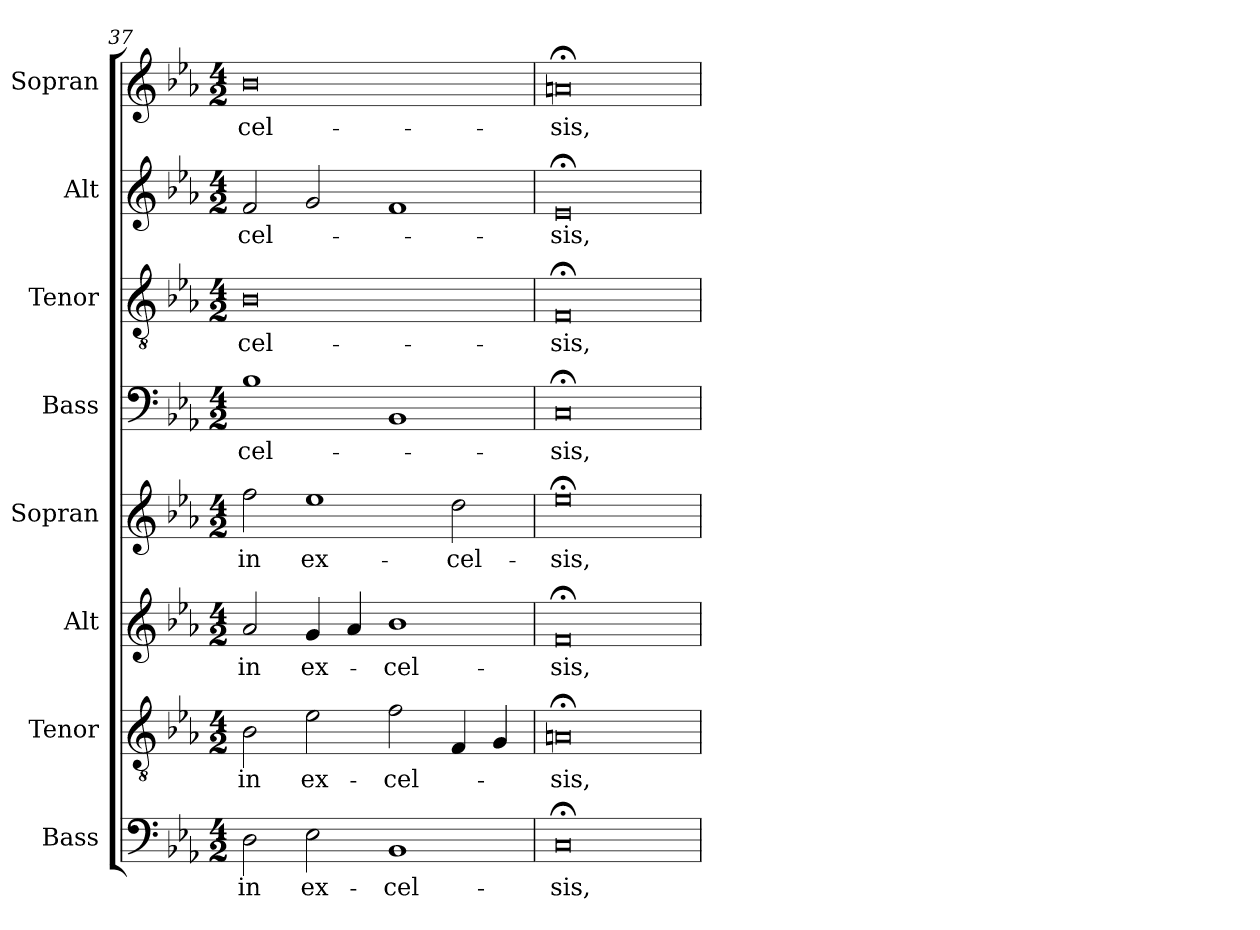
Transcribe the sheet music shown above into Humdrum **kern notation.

**kern	**text	**kern	**text	**kern	**text	**kern	**text	**kern	**text	**kern	**text	**kern	**text	**kern	**text
*part8	*part8	*part7	*part7	*part6	*part6	*part5	*part5	*part4	*part4	*part3	*part3	*part2	*part2	*part1	*part1
*staff8	*staff8	*staff7	*staff7	*staff6	*staff6	*staff5	*staff5	*staff4	*staff4	*staff3	*staff3	*staff2	*staff2	*staff1	*staff1
*I"Bass	*	*I"Tenor	*	*I"Alt	*	*I"Sopran	*	*I"Bass	*	*I"Tenor	*	*I"Alt	*	*I"Sopran	*
*I'B.	*	*I'T.	*	*I'A.	*	*I'S.	*	*I'B.	*	*I'T.	*	*I'A.	*	*I'S.	*
!!LO:LB:g=z
*clefF4	*	*clefGv2	*	*clefG2	*	*clefG2	*	*clefF4	*	*clefGv2	*	*clefG2	*	*clefG2	*
*k[b-e-a-]	*	*k[b-e-a-]	*	*k[b-e-a-]	*	*k[b-e-a-]	*	*k[b-e-a-]	*	*k[b-e-a-]	*	*k[b-e-a-]	*	*k[b-e-a-]	*
*E-:	*	*E-:	*	*E-:	*	*E-:	*	*E-:	*	*E-:	*	*E-:	*	*E-:	*
*M4/2	*	*M4/2	*	*M4/2	*	*M4/2	*	*M4/2	*	*M4/2	*	*M4/2	*	*M4/2	*
=37	=37	=37	=37	=37	=37	=37	=37	=37	=37	=37	=37	=37	=37	=37	=37
!	!LO:LY:b	!	!LO:LY:b	!	!LO:LY:b	!	!LO:LY:b	!	!LO:LY:b	!	!LO:LY:b	!	!LO:LY:b	!	!LO:LY:b
2D\	in	2B-\	in	2a-/	in	2ff\	in	1B-	-cel-	0B-	-cel-	2f/	-cel-	0b-	-cel-
!	!LO:LY:b	!	!LO:LY:b	!	!LO:LY:b	!	!LO:LY:b	!	!	!	!	!	!	!	!
2E-\	ex-	2e-\	ex-	4g/	ex-	1ee-	ex-	.	.	.	.	2g/	.	.	.
.	.	.	.	4a-/	.	.	.	.	.	.	.	.	.	.	.
!	!LO:LY:b	!	!LO:LY:b	!	!LO:LY:b	!	!	!	!	!	!	!	!	!	!
1BB-	-cel-	2f\	-cel-	1b-	-cel-	.	.	1BB-	.	.	.	1f	.	.	.
!	!	!	!	!	!	!	!LO:LY:b	!	!	!	!	!	!	!	!
.	.	4F/	.	.	.	2dd\	-cel-	.	.	.	.	.	.	.	.
.	.	4G/	.	.	.	.	.	.	.	.	.	.	.	.	.
=38	=38	=38	=38	=38	=38	=38	=38	=38	=38	=38	=38	=38	=38	=38	=38
!	!LO:LY:b	!	!LO:LY:b	!	!LO:LY:b	!	!LO:LY:b	!	!LO:LY:b	!	!LO:LY:b	!	!LO:LY:b	!	!LO:LY:b
0C;<	-sis,	0An;<	-sis,	0f;<	-sis,	0ee-;<	-sis,	0C;<	-sis,	0F;<	-sis,	0e-;<	-sis,	0an;<	-sis,
=	=	=	=	=	=	=	=	=	=	=	=	=	=	=	=
*-	*-	*-	*-	*-	*-	*-	*-	*-	*-	*-	*-	*-	*-	*-	*-
